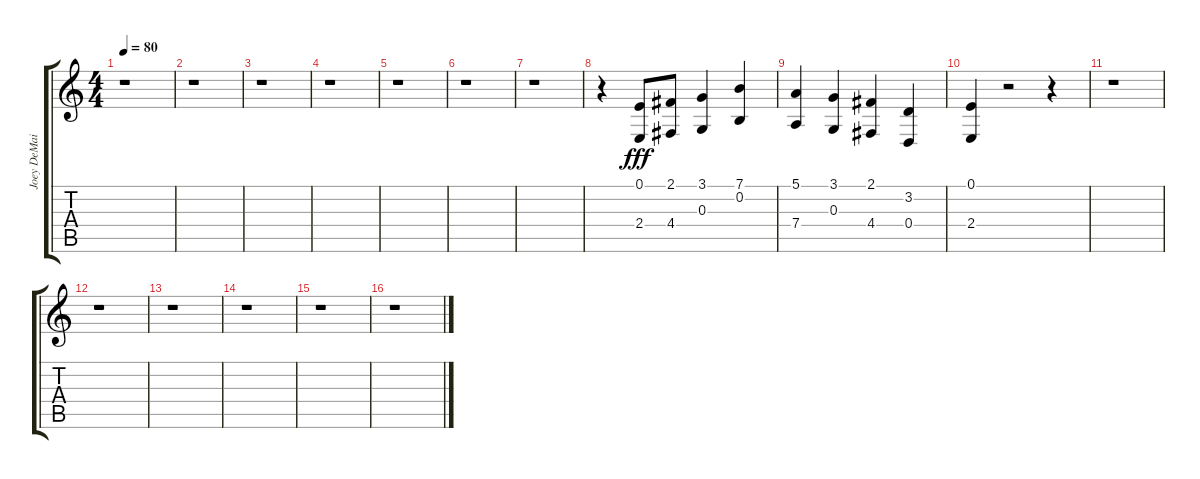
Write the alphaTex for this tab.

\track ("Joey DeMaio-Choir" "Joey DeMai") {instrument fx4atmosphere}
\staff {score tabs}
\tuning (E4 B3 G3 D3 A2 E2) {hide}
\ts (4 4)
\tempo 80
\clef g2
\ks c
r.1{dy fff} |
r.1 |
r.1 |
r.1 |
r.1 |
r.1 |
r.1 |
r.4 (0.1 2.4).8 (2.1 4.4).8 (3.1 0.3).4 (7.1 0.2).4 |
(5.1 7.4).4 (3.1 0.3).4 (2.1 4.4).4 (3.2 0.4).4 |
(0.1 2.4).4 r.2 r.4 |
r.1 |
r.1 |
r.1 |
r.1 |
r.1 |
r.1
